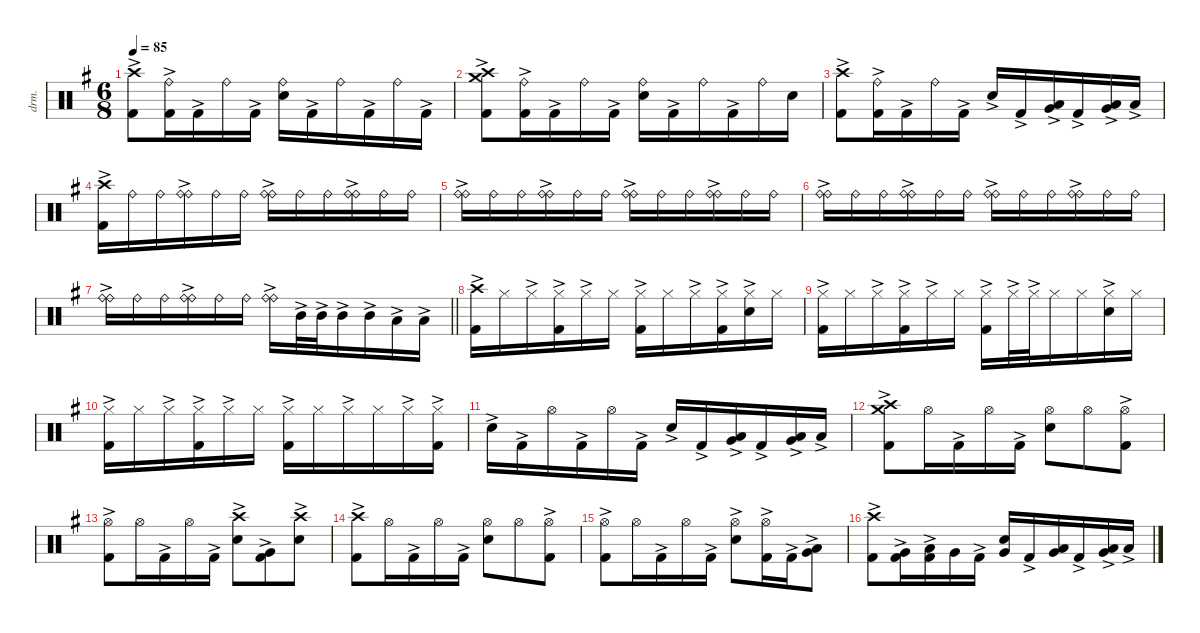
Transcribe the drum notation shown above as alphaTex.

\defaultSystemsLayout 4
\hideDynamics
\bracketExtendMode nobrackets
\otherSystemsTrackNameOrientation horizontal
\track ("Josh Freese" "drm.") {instrument percussion}
\staff {score}
\articulation defaults
\ts (6 8)
\tempo 85
\clef neutral
\ks eminor
("Crash high (hit)"{acc forcenatural} "Kick (hit) 2"{ac acc forcenatural}).8{dy f} ("Ride (bell)"{acc forcenatural} "Kick (hit) 2"{ac acc forcenatural}).16 "Kick (hit) 2"{ac acc forcenatural}.16 "Ride (bell)"{acc forcenatural}.16 "Kick (hit) 2"{ac acc forcenatural}.16 ("Ride (bell)"{acc forcenatural} "Snare (hit) 2"{acc forcenatural}).16 "Kick (hit) 2"{ac acc forcenatural}.16 "Ride (bell)"{acc forcenatural}.16 "Kick (hit) 2"{ac acc forcenatural}.16 "Ride (bell)"{acc forcenatural}.16 "Kick (hit) 2"{ac acc forcenatural}.16 |
("Crash high (hit)"{acc forcenatural} "Crash medium (hit)"{acc forcenatural} "Kick (hit) 2"{ac acc forcenatural}).8 ("Ride (bell)"{acc forcenatural} "Kick (hit) 2"{ac acc forcenatural}).16 "Kick (hit) 2"{ac acc forcenatural}.16 "Ride (bell)"{acc forcenatural}.16 "Kick (hit) 2"{ac acc forcenatural}.16 ("Ride (bell)"{acc forcenatural} "Snare (hit) 2"{acc forcenatural}).16 "Kick (hit) 2"{ac acc forcenatural}.16 "Ride (bell)"{acc forcenatural}.16 "Kick (hit) 2"{ac acc forcenatural}.16 "Ride (bell)"{acc forcenatural}.16 "Snare (hit) 2"{acc forcenatural}.16 |
("Crash high (hit)"{acc forcenatural} "Kick (hit) 2"{ac acc forcenatural}).8 ("Ride (bell)"{acc forcenatural} "Kick (hit) 2"{ac acc forcenatural}).16 "Kick (hit) 2"{ac acc forcenatural}.16 "Ride (bell)"{acc forcenatural}.16 "Kick (hit) 2"{ac acc forcenatural}.16 "Snare (hit) 2"{ac acc forcenatural}.16 "Kick (hit) 2"{ac acc forcenatural}.16 ("Low Tom (hit)"{ac acc forcenatural} "Very Low Tom (hit)"{ac acc forcenatural}).16 "Kick (hit) 2"{ac acc forcenatural}.16 ("Very Low Tom (hit)"{ac acc forcenatural} "Low Floor Tom (hit)"{ac acc forcenatural}).16 "Low Floor Tom (hit)"{ac acc forcenatural}.16 |
("Crash high (hit)"{acc forcenatural} "Kick (hit) 2"{ac acc forcenatural}).16 "Ride (bell)"{acc forcenatural}.16{dy mf} "Ride (bell)"{acc forcenatural}.16 ("Ride (bell)"{ac acc forcenatural} "Ride (bell)"{ac acc forcenatural}).16{dy f} "Ride (bell)"{acc forcenatural}.16{dy mf} "Ride (bell)"{acc forcenatural}.16 ("Ride (bell)"{ac acc forcenatural} "Ride (bell)"{ac acc forcenatural}).16{dy f} "Ride (bell)"{acc forcenatural}.16{dy mf} "Ride (bell)"{acc forcenatural}.16 ("Ride (bell)"{ac acc forcenatural} "Ride (bell)"{ac acc forcenatural}).16{dy f} "Ride (bell)"{acc forcenatural}.16{dy mf} "Ride (bell)"{acc forcenatural}.16 |
("Ride (bell)"{ac acc forcenatural} "Ride (bell)"{ac acc forcenatural}).16{dy f} "Ride (bell)"{acc forcenatural}.16{dy mf} "Ride (bell)"{acc forcenatural}.16 ("Ride (bell)"{ac acc forcenatural} "Ride (bell)"{ac acc forcenatural}).16{dy f} "Ride (bell)"{acc forcenatural}.16{dy mf} "Ride (bell)"{acc forcenatural}.16 ("Ride (bell)"{ac acc forcenatural} "Ride (bell)"{ac acc forcenatural}).16{dy f} "Ride (bell)"{acc forcenatural}.16{dy mf} "Ride (bell)"{acc forcenatural}.16 ("Ride (bell)"{ac acc forcenatural} "Ride (bell)"{ac acc forcenatural}).16{dy f} "Ride (bell)"{acc forcenatural}.16{dy mf} "Ride (bell)"{acc forcenatural}.16 |
("Ride (bell)"{ac acc forcenatural} "Ride (bell)"{ac acc forcenatural}).16{dy f} "Ride (bell)"{acc forcenatural}.16{dy mf} "Ride (bell)"{acc forcenatural}.16 ("Ride (bell)"{ac acc forcenatural} "Ride (bell)"{ac acc forcenatural}).16{dy f} "Ride (bell)"{acc forcenatural}.16{dy mf} "Ride (bell)"{acc forcenatural}.16 ("Ride (bell)"{ac acc forcenatural} "Ride (bell)"{ac acc forcenatural}).16{dy f} "Ride (bell)"{acc forcenatural}.16{dy mf} "Ride (bell)"{acc forcenatural}.16 ("Ride (bell)"{ac acc forcenatural} "Ride (bell)"{ac acc forcenatural}).16{dy f} "Ride (bell)"{acc forcenatural}.16{dy mf} "Ride (bell)"{acc forcenatural}.16 |
\barLineRight lightlight
("Ride (bell)"{ac acc forcenatural} "Ride (bell)"{ac acc forcenatural}).16{dy f} "Ride (bell)"{acc forcenatural}.16{dy mf} "Ride (bell)"{acc forcenatural}.16 ("Ride (bell)"{ac acc forcenatural} "Ride (bell)"{ac acc forcenatural}).16{dy f} "Ride (bell)"{acc forcenatural}.16{dy mf} "Ride (bell)"{acc forcenatural}.16 ("Ride (bell)"{ac acc forcenatural} "Ride (bell)"{ac acc forcenatural}).16{dy f} "Mid Tom (hit)"{ac acc forcenatural}.32 "Mid Tom (hit)"{ac acc forcenatural}.32 "Mid Tom (hit)"{ac acc forcenatural}.16 "Mid Tom (hit)"{ac acc forcenatural}.16 "Low Tom (hit)"{ac acc forcenatural}.16 "Low Tom (hit)"{ac acc forcenatural}.16 |
("Crash high (hit)"{acc forcenatural} "Kick (hit) 2"{ac acc forcenatural}).16 "Hi-Hat (closed)"{acc forcenatural}.16 "Hi-Hat (closed)"{ac acc forcenatural}.16 ("Hi-Hat (closed)"{acc forcenatural} "Kick (hit) 2"{ac acc forcenatural}).16 "Hi-Hat (closed)"{ac acc forcenatural}.16 "Hi-Hat (closed)"{acc forcenatural}.16 ("Hi-Hat (closed)"{ac acc forcenatural} "Kick (hit) 2"{ac acc forcenatural}).16 "Hi-Hat (closed)"{acc forcenatural}.16 "Hi-Hat (closed)"{ac acc forcenatural}.16 ("Hi-Hat (closed)"{acc forcenatural} "Kick (hit) 2"{ac acc forcenatural}).16 ("Hi-Hat (closed)"{ac acc forcenatural} "Snare (hit) 2"{acc forcenatural}).16 "Hi-Hat (closed)"{acc forcenatural}.16 |
("Hi-Hat (closed)"{ac acc forcenatural} "Kick (hit) 2"{ac acc forcenatural}).16 "Hi-Hat (closed)"{acc forcenatural}.16 "Hi-Hat (closed)"{ac acc forcenatural}.16 ("Hi-Hat (closed)"{acc forcenatural} "Kick (hit) 2"{ac acc forcenatural}).16 "Hi-Hat (closed)"{ac acc forcenatural}.16 "Hi-Hat (closed)"{acc forcenatural}.16 ("Hi-Hat (closed)"{ac acc forcenatural} "Kick (hit) 2"{ac acc forcenatural}).16 "Hi-Hat (closed)"{ac acc forcenatural}.32 "Hi-Hat (closed)"{ac acc forcenatural}.32 "Hi-Hat (closed)"{acc forcenatural}.16 "Hi-Hat (closed)"{acc forcenatural}.16 ("Hi-Hat (closed)"{ac acc forcenatural} "Snare (hit) 2"{acc forcenatural}).16 "Hi-Hat (closed)"{acc forcenatural}.16 |
("Hi-Hat (closed)"{ac acc forcenatural} "Kick (hit) 2"{ac acc forcenatural}).16 "Hi-Hat (closed)"{acc forcenatural}.16 "Hi-Hat (closed)"{ac acc forcenatural}.16 ("Hi-Hat (closed)"{acc forcenatural} "Kick (hit) 2"{ac acc forcenatural}).16 "Hi-Hat (closed)"{ac acc forcenatural}.16 "Hi-Hat (closed)"{acc forcenatural}.16 ("Hi-Hat (closed)"{ac acc forcenatural} "Kick (hit) 2"{ac acc forcenatural}).16 "Hi-Hat (closed)"{acc forcenatural}.16 "Hi-Hat (closed)"{ac acc forcenatural}.16 "Hi-Hat (closed)"{acc forcenatural}.16 "Hi-Hat (closed)"{ac acc forcenatural}.16 ("Hi-Hat (closed)"{acc forcenatural} "Kick (hit) 2"{ac acc forcenatural}).16 |
"Snare (hit) 2"{ac acc forcenatural}.16 "Kick (hit) 2"{ac acc forcenatural}.16 "Hi-Hat (open)"{acc forcenatural}.16 "Kick (hit) 2"{ac acc forcenatural}.16 "Hi-Hat (open)"{acc forcenatural}.16 "Kick (hit) 2"{ac acc forcenatural}.16 "Snare (hit) 2"{ac acc forcenatural}.16 "Kick (hit) 2"{ac acc forcenatural}.16 ("Low Tom (hit)"{ac acc forcenatural} "Very Low Tom (hit)"{ac acc forcenatural}).16 "Kick (hit) 2"{ac acc forcenatural}.16 ("Very Low Tom (hit)"{ac acc forcenatural} "Low Floor Tom (hit)"{ac acc forcenatural}).16 "Low Floor Tom (hit)"{ac acc forcenatural}.16 |
("Crash high (hit)"{acc forcenatural} "Crash medium (hit)"{acc forcenatural} "Kick (hit) 2"{ac acc forcenatural}).8 "Hi-Hat (open)"{acc forcenatural}.16 "Kick (hit) 2"{ac acc forcenatural}.16 "Hi-Hat (open)"{acc forcenatural}.16 "Kick (hit) 2"{ac acc forcenatural}.16 ("Hi-Hat (open)"{acc forcenatural} "Snare (hit) 2"{acc forcenatural}).8 "Hi-Hat (open)"{acc forcenatural}.8 ("Hi-Hat (open)"{acc forcenatural} "Kick (hit) 2"{ac acc forcenatural}).8 |
("Hi-Hat (open)"{acc forcenatural} "Kick (hit) 2"{ac acc forcenatural}).8 "Hi-Hat (open)"{acc forcenatural}.16 "Kick (hit) 2"{ac acc forcenatural}.16 "Hi-Hat (open)"{acc forcenatural}.16 "Kick (hit) 2"{ac acc forcenatural}.16 ("Crash high (hit)"{ac acc forcenatural} "Snare (hit) 2"{ac acc forcenatural}).8 ("Very Low Tom (hit)"{ac acc forcenatural} "Kick (hit) 2"{ac acc forcenatural}).8 ("Crash high (hit)"{ac acc forcenatural} "Snare (hit) 2"{ac acc forcenatural}).8 |
("Crash high (hit)"{acc forcenatural} "Kick (hit) 2"{ac acc forcenatural}).8 "Hi-Hat (open)"{acc forcenatural}.16 "Kick (hit) 2"{ac acc forcenatural}.16 "Hi-Hat (open)"{acc forcenatural}.16 "Kick (hit) 2"{ac acc forcenatural}.16 ("Hi-Hat (open)"{acc forcenatural} "Snare (hit) 2"{acc forcenatural}).8 "Hi-Hat (open)"{acc forcenatural}.8 ("Hi-Hat (open)"{acc forcenatural} "Kick (hit) 2"{ac acc forcenatural}).8 |
("Hi-Hat (open)"{acc forcenatural} "Kick (hit) 2"{ac acc forcenatural}).8 "Hi-Hat (open)"{acc forcenatural}.16 "Kick (hit) 2"{ac acc forcenatural}.16 "Hi-Hat (open)"{acc forcenatural}.16 "Kick (hit) 2"{ac acc forcenatural}.16 ("Hi-Hat (open)"{ac acc forcenatural} "Snare (hit) 2"{acc forcenatural}).8 ("Hi-Hat (open)"{acc forcenatural} "Kick (hit) 2"{ac acc forcenatural}).16 "Kick (hit) 2"{ac acc forcenatural}.16 ("Low Tom (hit)"{ac acc forcenatural} "Very Low Tom (hit)"{ac acc forcenatural}).8 |
("Crash high (hit)"{acc forcenatural} "Kick (hit) 2"{ac acc forcenatural}).8 ("Very Low Tom (hit)"{acc forcenatural} "Kick (hit) 2"{ac acc forcenatural}).16 ("Low Tom (hit)"{ac acc forcenatural} "Kick (hit) 2"{ac acc forcenatural}).16 "Very Low Tom (hit)"{acc forcenatural}.16 "Kick (hit) 2"{ac acc forcenatural}.16 ("Snare (hit) 2"{acc forcenatural} "Very Low Tom (hit)"{acc forcenatural}).16 "Kick (hit) 2"{ac acc forcenatural}.16 ("Low Tom (hit)"{acc forcenatural} "Very Low Tom (hit)"{acc forcenatural}).16 "Kick (hit) 2"{ac acc forcenatural}.16 ("Low Tom (hit)"{ac acc forcenatural} "Very Low Tom (hit)"{acc forcenatural}).16 "Low Tom (hit)"{ac acc forcenatural}.16
